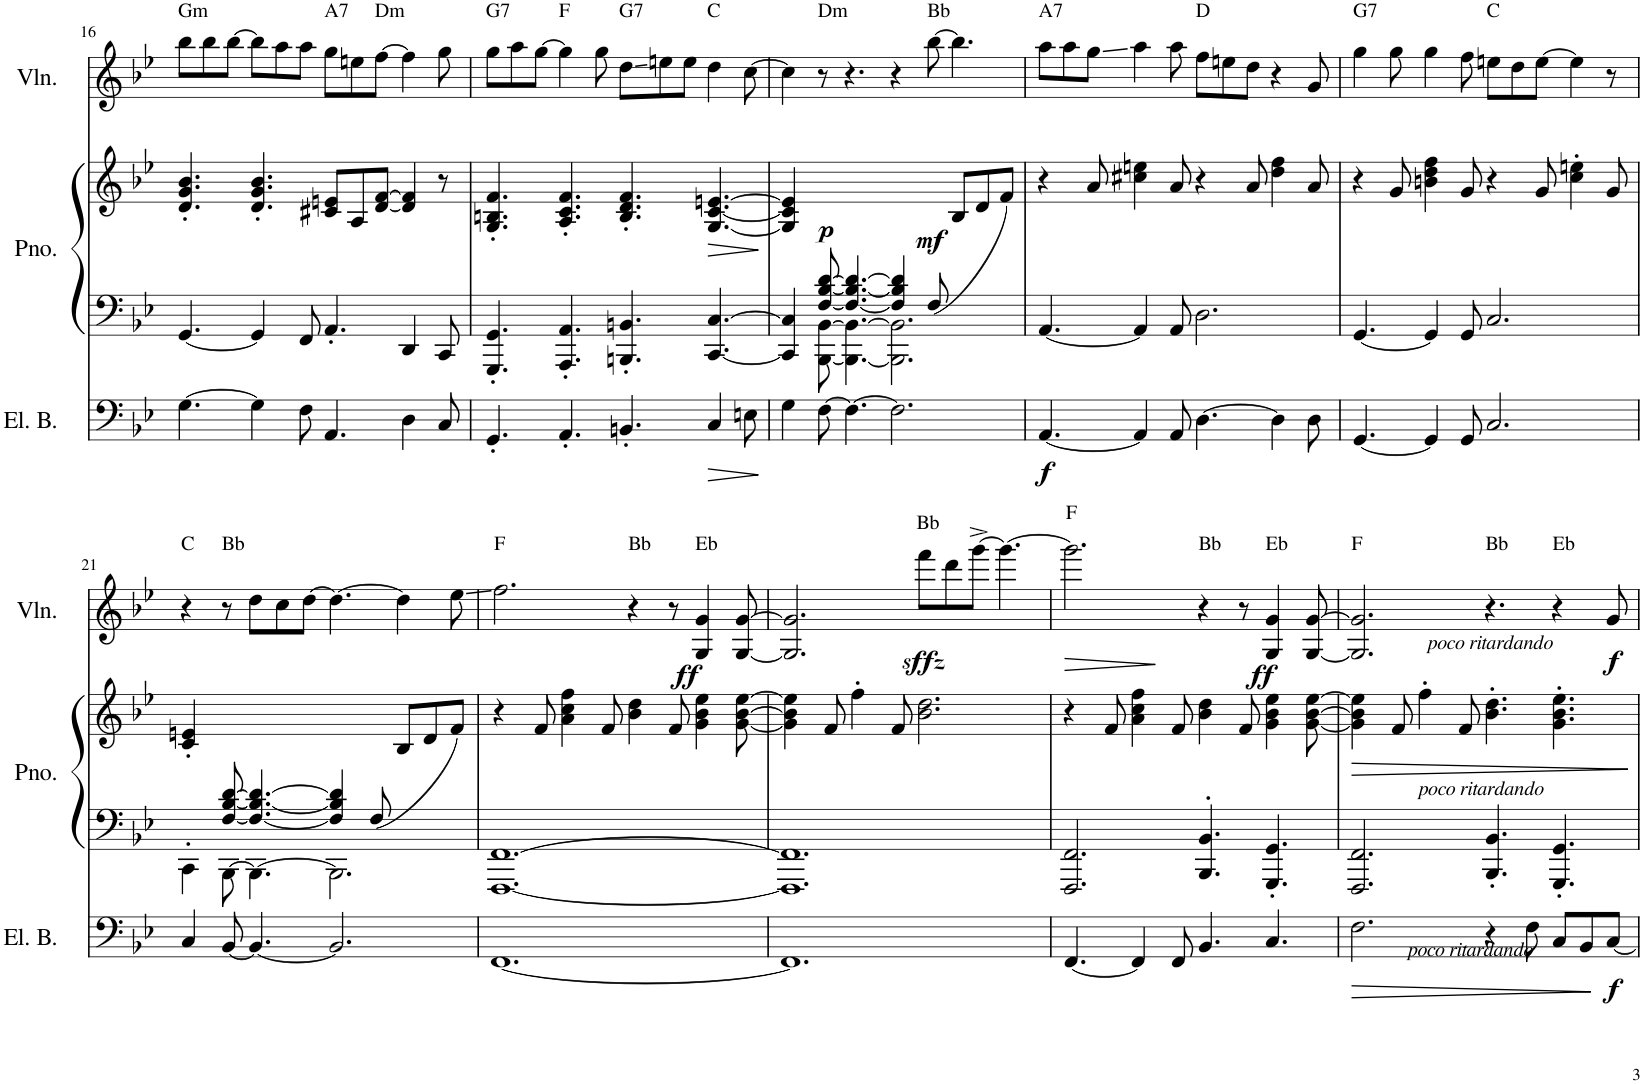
**kern	**dynam	**kern	**kern	**dynam	**kern	**dynam
*part3	*part3	*part2	*part2	*part2	*part1	*part1
*staff4	*staff4	*staff3	*staff2	*staff2/3	*staff1	*staff1
*I"Electric Bass	*	*I"Piano	*	*	*I"Violin	*
*I'El. B.	*	*I'Pno.	*	*	*I'Vln.	*
!!LO:PB:g=z
*clefF4	*	*clefF4	*clefG2	*	*clefG2	*
*Trd7c12	*	*	*	*	*	*
*k[b-e-]	*	*k[b-e-]	*k[b-e-]	*	*k[b-e-]	*
*M12/8	*	*M12/8	*M12/8	*	*M12/8	*
=16	=16	=16	=16	=16	=16	=16
!	!	!	!	!	!LO:TX:a:t=Gm	!
[4.G\	.	[4.GG/	4.d/' 4.g/' 4.b-/'	.	8bb-\L	.
.	.	.	.	.	8bb-\	.
.	.	.	.	.	[8bb-\J	.
4G\]	.	4GG/]	4.d/' 4.g/' 4.b-/'	.	8bb-\L]	.
.	.	.	.	.	8aa\	.
8F\	.	8FF/	.	.	8aa\J	.
!	!	!	!	!	!LO:TX:a:t=A7	!
4.AA/	.	4.AA'/	8c#X/ 8en/L	.	8gg\L	.
.	.	.	8A/	.	8een\	.
!	!	!	!	!	!LO:TX:a:t=Dm	!
.	.	.	[8d/ [8f/J	.	[8ff\J	.
4D\	.	4DD/	4d/] 4f/]	.	4ff\]	.
8C/	.	8CC/	8r	.	8gg\	.
=17	=17	=17	=17	=17	=17	=17
!	!	!	!	!	!LO:TX:a:t=G7	!
4.GG'/	.	4.GGG/' 4.GG/'	4.G/' 4.Bn/' 4.f/'	.	8gg\L	.
.	.	.	.	.	8aa\	.
.	.	.	.	.	[8gg\J	.
!	!	!	!	!	!LO:TX:a:t=F	!
4.AA'/	.	4.AAA/' 4.AA/'	4.A/' 4.c/' 4.f/'	.	4gg\]	.
.	.	.	.	.	8gg\	.
!	!	!	!	!	!LO:TX:a:t=G7	!
4.BBn'/	.	4.BBBn/' 4.BBn/'	4.B/' 4.d/' 4.f/'	.	8dd\L	.
.	.	.	.	.	8een\	.
.	.	.	.	.	8ee\J	.
!	!	!	!	!	!LO:TX:a:t=C	!
!	!LO:HP:b	!	!	!LO:HP:b	!	!
4C/	>	[4.CC/ [4.C/	[4.G/ [4.c/ [4.en/	>	4dd\	.
8En\	.	.	.	.	[8cc\	.
.	]	.	.	]	.	.
=18	=18	=18	=18	=18	=18	=18
*	*	*^	*	*	*	*
4G\	.	4ryy	4CC/] 4C/]	4G/] 4c/] 4e/]	.	4cc\]	.
!	!	!	!	!	!	!LO:TX:a:t=Dm	!
!	!	!	!	!	!LO:DY:b	!	!
[8F\	.	[8F/ [8B-/ [8d/	[8BBB-\ [8BB-\	2.ryy	p	8r	.
4.F\_	.	4.F/_ 4.B-/_ 4.d/_	4.BBB-\_ 4.BB-\_	.	.	4.r	.
2.F\]	.	4F/] 4B-/] 4d/]	2.BBB-\] 2.BB-\]	.	.	4r	.
!	!	!	!	!	!	!LO:TX:a:t=Bb	!
!	!	!	!	!	!LO:DY:b	!	!
.	.	(8F/	.	8ryy	mf	[8bb-\	.
.	.	4.ryy	.	8B-/L	.	4.bb-\]	.
.	.	.	.	8d/	.	.	.
.	.	.	.	8f/J)	.	.	.
*	*	*v	*v	*	*	*	*
=19	=19	=19	=19	=19	=19	=19
!	!	!	!	!	!LO:TX:a:t=A7	!
!	!LO:DY:b	!	!	!	!	!
[4.AA/	f	[4.AA/	4r	.	8aa\L	.
.	.	.	.	.	8aa\	.
.	.	.	8a/	.	8gg\J	.
4AA/]	.	4AA/]	4cc#X\ 4een\	.	4aa\	.
8AA/	.	8AA/	8a/	.	8aa\	.
!	!	!	!	!	!LO:TX:a:t=D	!
[4.D\	.	2.D\	4r	.	8ff\L	.
.	.	.	.	.	8een\	.
.	.	.	8a/	.	8dd\J	.
4D\]	.	.	4dd\ 4ff\	.	4r	.
8D\	.	.	8a/	.	8g/	.
=20	=20	=20	=20	=20	=20	=20
!	!	!	!	!	!LO:TX:a:t=G7	!
[4.GG/	.	[4.GG/	4r	.	4gg\	.
.	.	.	8g/	.	8gg\	.
4GG/]	.	4GG/]	4bn\ 4dd\ 4ff\	.	4gg\	.
8GG/	.	8GG/	8g/	.	8ff\	.
!	!	!	!	!	!LO:TX:a:t=C	!
2.C/	.	2.C/	4r	.	8een\L	.
.	.	.	.	.	8dd\	.
.	.	.	8g/	.	[8ee\J	.
.	.	.	4cc\' 4een\'	.	4ee\]	.
.	.	.	8g/	.	8r	.
!!LO:LB:g=z
=21	=21	=21	=21	=21	=21	=21
*	*	*^	*	*	*	*
!	!	!	!	!	!	!LO:TX:a:t=C	!
4C/	.	4ryy	4CC'>\	4c/' 4en/'	.	4r	.
!	!	!	!	!	!	!LO:TX:a:t=Bb	!
[8BB-/	.	[8F/ [8B-/ [8d/	[8BBB-\	2..ryy	.	8r	.
4.BB-/_	.	4.F/_ 4.B-/_ 4.d/_	4.BBB-\_	.	.	8dd\L	.
.	.	.	.	.	.	8cc\	.
.	.	.	.	.	.	[8dd\J	.
2.BB-/]	.	4F/] 4B-/] 4d/]	2.BBB-\]	.	.	4.dd\_	.
.	.	(8F/	.	.	.	.	.
.	.	4.ryy	.	8B-/L	.	4dd\]	.
.	.	.	.	8d/	.	.	.
.	.	.	.	8f/J)	.	8ee-\	.
*	*	*v	*v	*	*	*	*
=22	=22	=22	=22	=22	=22	=22
!	!	!	!	!	!LO:TX:a:t=F	!
[1.FF	.	[1.FFF [1.FF	4r	.	2.ff\	.
.	.	.	8f/	.	.	.
.	.	.	4a\ 4cc\ 4ff\	.	.	.
.	.	.	8f/	.	.	.
!	!	!	!	!	!LO:TX:a:t=Bb	!
.	.	.	4b-\ 4dd\	.	4r	.
.	.	.	8f/	.	8r	.
!	!	!	!	!	!LO:TX:a:t=Eb	!
!	!	!	!	!	!	!LO:DY:b
.	.	.	4g\ 4b-\ 4ee-\	.	4G/ 4g/	ff
.	.	.	[8g\ [8b-\ [8ee-\	.	[8G/ [8g/	.
=23	=23	=23	=23	=23	=23	=23
1.FF]	.	1.FFF] 1.FF]	4g\] 4b-\] 4ee-\]	.	2.G/] 2.g/]	.
.	.	.	8f/	.	.	.
.	.	.	4ff'\	.	.	.
.	.	.	8f/	.	.	.
!	!	!	!	!	!LO:TX:a:t=Bb	!
!	!	!	!	!	!	!LO:DY:b
.	.	.	2.b-\ 2.dd\	.	8fff\L	sffz
.	.	.	.	.	8ddd\	.
.	.	.	.	.	[8ggg^\J	.
.	.	.	.	.	4.ggg\_	.
=24	=24	=24	=24	=24	=24	=24
!	!	!	!	!	!LO:TX:a:t=F	!
!	!	!	!	!	!	!LO:HP:b
[4.FF/	.	2.FFF/ 2.FF/	4r	.	2.ggg\]	>
.	.	.	8f/	.	.	.
4FF/]	.	.	4a\ 4cc\ 4ff\	.	.	.
8FF/	.	.	8f/	.	.	.
!	!	!	!	!	!LO:TX:a:t=Bb	!
4.BB-/	.	4.BBB-/'> 4.BB-/'>	4b-\ 4dd\	.	4r	.
.	.	.	8f/	.	8r	.
!	!	!	!	!	!LO:TX:a:t=Eb	!
!	!	!	!	!	!	!LO:DY:b
4.C/	.	4.GGG/'< 4.GG/'<	4g\ 4b-\ 4ee-\	.	4G/ 4g/	ff
.	.	.	[8g\ [8b-\ [8ee-\	.	[8G/ [8g/	.
.	.	.	.	.	.	]
=25	=25	=25	=25	=25	=25	=25
!	!	!	!	!	!LO:TX:a:t=F	!
!LO:TX:a:i:t=poco ritardando	!	!	!	!	!	!
!	!LO:HP:b	!	!	!LO:HP:b	!	!
2.F\	>	2.FFF/ 2.FF/	4g\] 4b-\] 4ee-\]	>	2.G/] 2.g/]	.
.	.	.	8f/	.	.	.
!	!	!	!LO:TX:b:i:t=poco ritardando	!	!	!
.	.	.	4ff'\	.	.	.
.	.	.	8f/	.	.	.
!	!	!	!	!	!LO:TX:a:t=Bb	!
!	!	!	!	!	!LO:TX:b:i:t=poco ritardando	!
4r	.	4.BBB-/'< 4.BB-/'<	4.b-\' 4.dd\'	.	4.r	.
8F\	.	.	.	.	.	.
!	!	!	!	!	!LO:TX:a:t=Eb	!
8C/L	.	4.GGG/'< 4.GG/'<	4.g\' 4.b-\' 4.ee-\'	.	4r	.
8BB-/	.	.	.	.	.	.
!	!LO:DY:b	!	!	!	!	!LO:DY:b
[8C/J	f	.	.	.	8g/	f
.	]	.	.	]	.	.
=	=	=	=	=	=	=
*-	*-	*-	*-	*-	*-	*-
